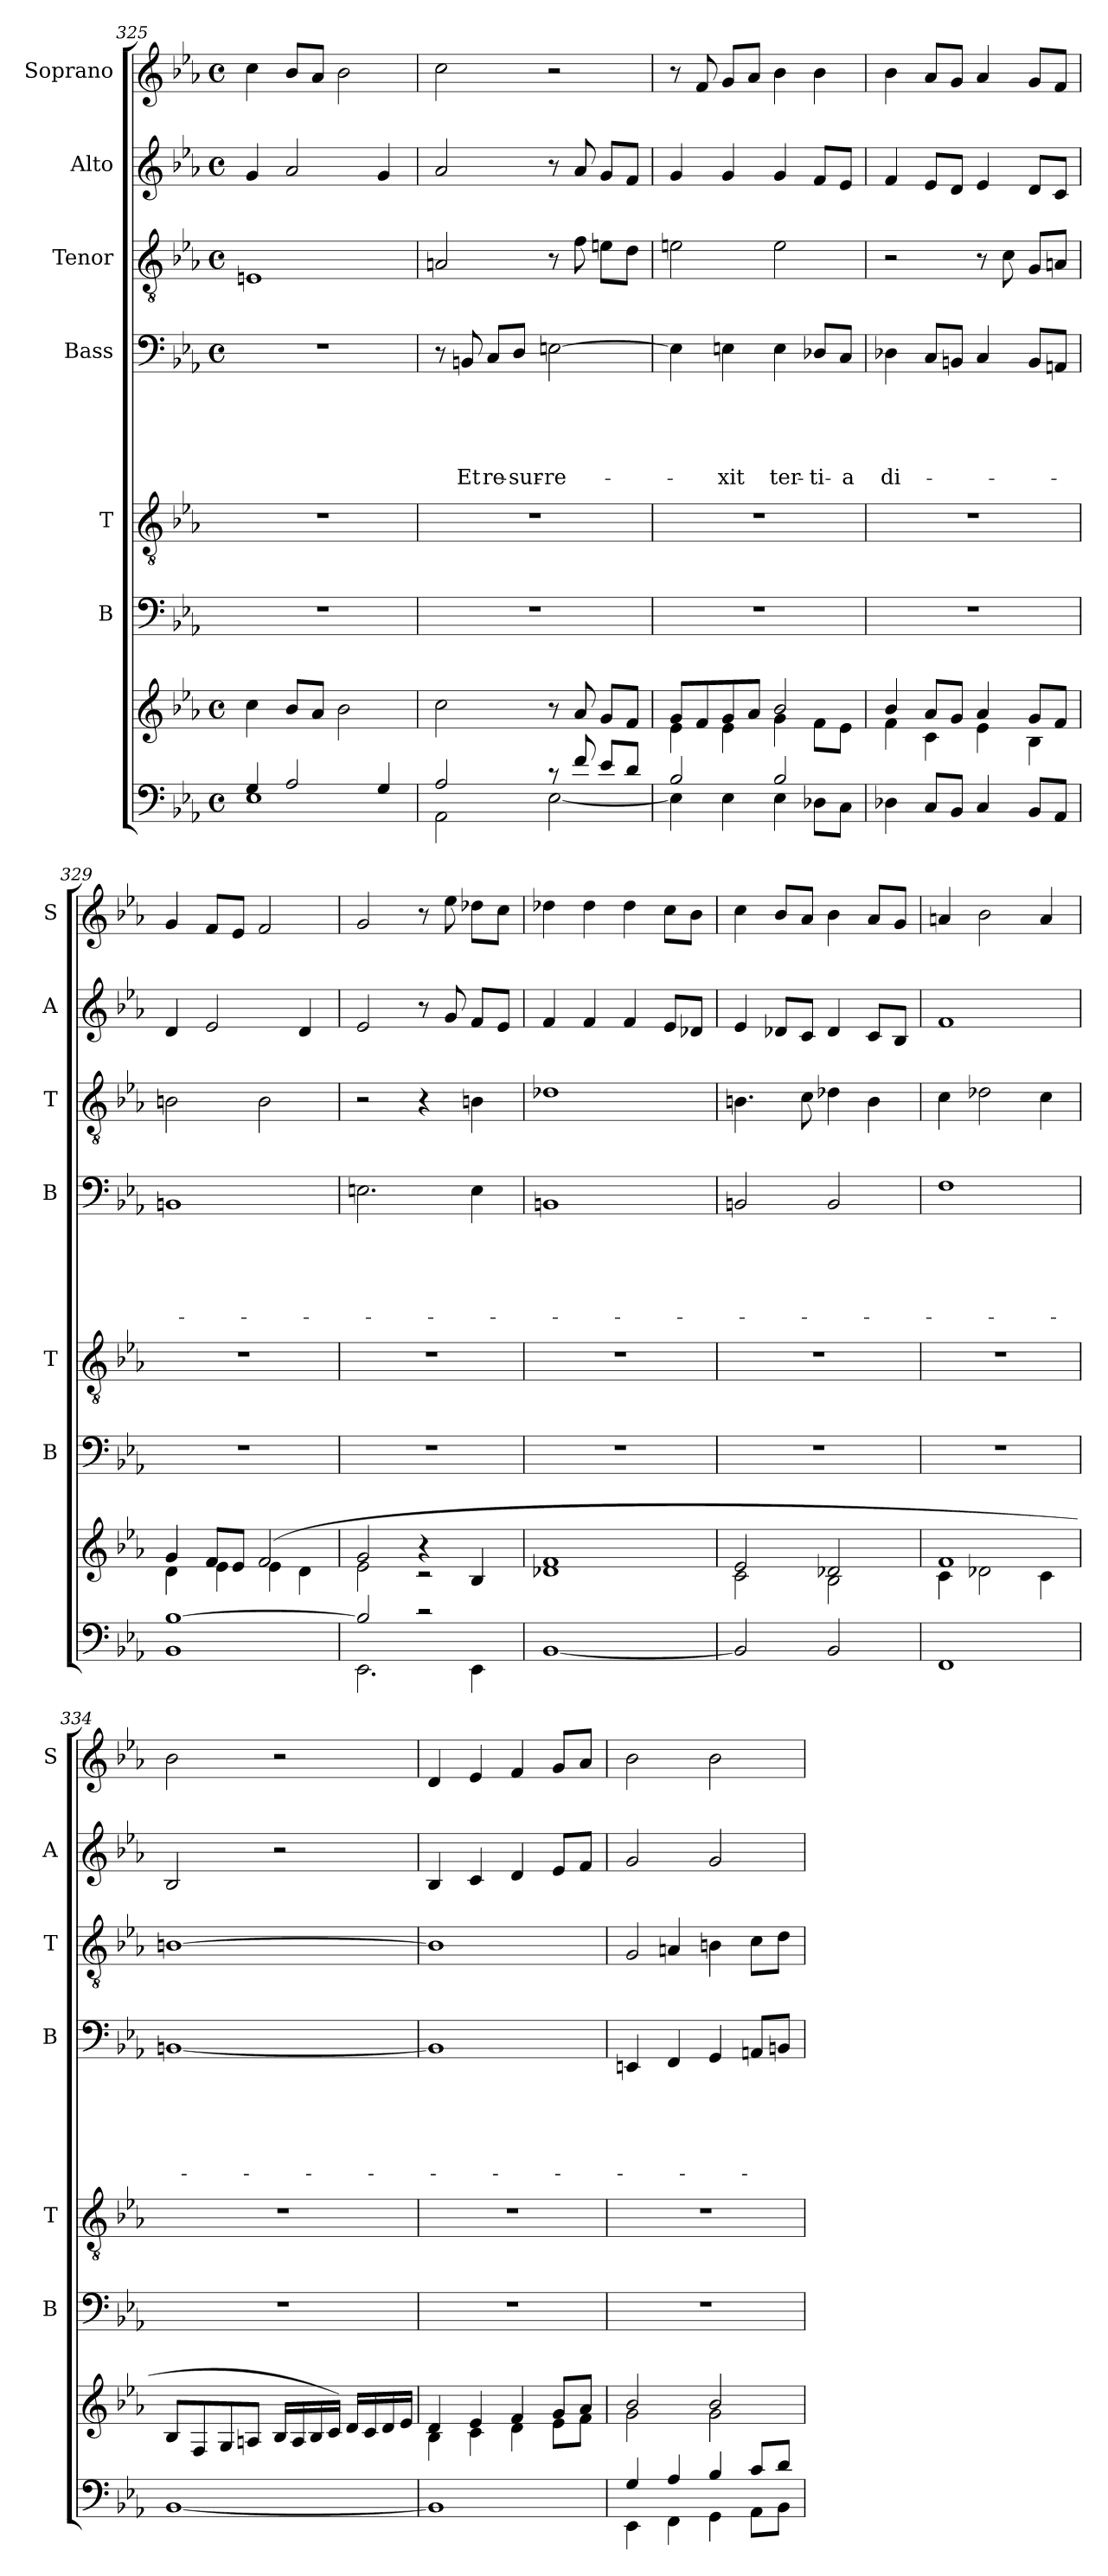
**kern	**kern	**kern	**kern	**kern	**text	**text	**text	**text	**text	**kern	**kern	**kern
*part8	*part7	*part6	*part5	*part4	*part4	*part4	*part4	*part4	*part4	*part3	*part2	*part1
*staff8	*staff7	*staff6	*staff5	*staff4	*staff4	*staff4	*staff4	*staff4	*staff4	*staff3	*staff2	*staff1
*	*	*I"B	*I"T	*I"Bass	*	*	*	*	*	*I"Tenor	*I"Alto	*I"Soprano
*	*	*I'B	*I'T	*I'B	*	*	*	*	*	*I'T	*I'A	*I'S
*clefF4	*clefG2	*clefF4	*clefGv2	*clefF4	*	*	*	*	*	*clefGv2	*clefG2	*clefG2
*k[b-e-a-]	*k[b-e-a-]	*k[b-e-a-]	*k[b-e-a-]	*k[b-e-a-]	*	*	*	*	*	*k[b-e-a-]	*k[b-e-a-]	*k[b-e-a-]
*E-:	*E-:	*E-:	*E-:	*E-:	*	*	*	*	*	*E-:	*E-:	*E-:
*M4/4	*M4/4	*	*	*M4/4	*	*	*	*	*	*M4/4	*M4/4	*M4/4
*met(c)	*met(c)	*	*	*met(c)	*	*	*	*	*	*met(c)	*met(c)	*met(c)
=325	=325	=325	=325	=325	=325	=325	=325	=325	=325	=325	=325	=325
*^	*	*	*	*	*	*	*	*	*	*	*	*
4G/	1E-	4cc\	1r	1r	1r	.	.	.	.	.	1E	4g/	4cc\
2A-/	.	8b-/L	.	.	.	.	.	.	.	.	.	2a-/	8b-/L
.	.	8a-/J	.	.	.	.	.	.	.	.	.	.	8a-/J
.	.	2b-\	.	.	.	.	.	.	.	.	.	.	2b-\
4G/	.	.	.	.	.	.	.	.	.	.	.	4g/	.
=326	=326	=326	=326	=326	=326	=326	=326	=326	=326	=326	=326	=326	=326
2A-/	2AA-\	2cc\	1r	1r	8r	.	.	.	.	.	2A/	2a-/	2cc\
!	!	!	!	!	!	!	!	!	!	!LO:LY:b	!	!	!
.	.	.	.	.	8BB/	.	.	.	.	Et	.	.	.
!	!	!	!	!	!	!	!	!	!	!LO:LY:b	!	!	!
.	.	.	.	.	8C/L	.	.	.	.	re-	.	.	.
!	!	!	!	!	!	!	!	!	!	!LO:LY:b	!	!	!
.	.	.	.	.	8D/J	.	.	.	.	-sur-	.	.	.
!	!	!	!	!	!	!	!	!	!	!LO:LY:b	!	!	!
8rc	[<2E-\	8r	.	.	[>2E\	.	.	.	.	-re-	8r	8r	2r
8f/	.	8a-/	.	.	.	.	.	.	.	.	8f\	8a-/	.
8e-/L	.	8g/L	.	.	.	.	.	.	.	.	8e\L	8g/L	.
8d/J	.	8f/J	.	.	.	.	.	.	.	.	8d\J	8f/J	.
=327	=327	=327	=327	=327	=327	=327	=327	=327	=327	=327	=327	=327	=327
*	*	*^	*	*	*	*	*	*	*	*	*	*	*
2B-/	4E-\]	8g/L	4e-\	1r	1r	4E\]	.	.	.	.	.	2e\	4g/	8r
.	.	8f/	.	.	.	.	.	.	.	.	.	.	.	8f/
!	!	!	!	!	!	!	!	!	!	!	!LO:LY:b	!	!	!
.	4E-\	8g/	4e-\	.	.	4E\	.	.	.	.	-xit	.	4g/	8g/L
.	.	8a-/J	.	.	.	.	.	.	.	.	.	.	.	8a-/J
!	!	!	!	!	!	!	!	!	!	!	!LO:LY:b	!	!	!
2B-/	4E-\	2b-/	4g\	.	.	4E\	.	.	.	.	ter-	2e\	4g/	4b-\
!	!	!	!	!	!	!	!	!	!	!	!LO:LY:b	!	!	!
.	8D-X\L	.	8f\L	.	.	8D-X/L	.	.	.	.	-ti-	.	8f/L	4b-\
!	!	!	!	!	!	!	!	!	!	!	!LO:LY:b	!	!	!
.	8C\J	.	8e-\J	.	.	8C/J	.	.	.	.	-a	.	8e-/J	.
!!LO:PB:g=z
=328	=328	=328	=328	=328	=328	=328	=328	=328	=328	=328	=328	=328	=328	=328
!	!	!	!	!	!	!	!	!	!	!	!LO:LY:b	!	!	!
*v	*v	*	*	*	*	*	*	*	*	*	*	*	*	*
4D-X\	4b-/	4f\	1r	1r	4D-X\	.	.	.	.	di-	2r	4f/	4b-\
8C/L	8a-/L	4c\	.	.	8C/L	.	.	.	.	.	.	8e-/L	8a-/L
8BB-/J	8g/J	.	.	.	8BB/J	.	.	.	.	.	.	8d/J	8g/J
4C/	4a-/	4e-\	.	.	4C/	.	.	.	.	.	8r	4e-/	4a-/
.	.	.	.	.	.	.	.	.	.	.	8c\	.	.
8BB-/L	8g/L	4B-\	.	.	8BB/L	.	.	.	.	.	8G/L	8d/L	8g/L
8AA-/J	8f/J	.	.	.	8AA/J	.	.	.	.	.	8A/J	8c/J	8f/J
=329	=329	=329	=329	=329	=329	=329	=329	=329	=329	=329	=329	=329	=329
1BB- [>1B-	4g/	4d\	1r	1r	1BB	.	.	.	.	.	2B\	4d/	4g/
.	8f/L	(<4e-\	.	.	.	.	.	.	.	.	.	2e-/	8f/L
.	8e-/J	.	.	.	.	.	.	.	.	.	.	.	8e-/J
.	(2f/	4e-\	.	.	.	.	.	.	.	.	2B\	.	2f/
.	.	4d\	.	.	.	.	.	.	.	.	.	4d/	.
=330	=330	=330	=330	=330	=330	=330	=330	=330	=330	=330	=330	=330	=330
*^	*	*	*	*	*	*	*	*	*	*	*	*	*
2B-/]	2.EE-\	2g/	2e-\	1r	1r	2.E\	.	.	.	.	.	2r	2e-/	2g/
2rc	.	4ra	2rc	.	.	.	.	.	.	.	.	4r	8r	8r
.	.	.	.	.	.	.	.	.	.	.	.	.	8g/	8ee-\
.	4EE-\	4B-/	.	.	.	4E\	.	.	.	.	.	4B\	8f/L	8dd-X\L
.	.	.	.	.	.	.	.	.	.	.	.	.	8e-/J	8cc\J
*v	*v	*	*	*	*	*	*	*	*	*	*	*	*	*
*	*v	*v	*	*	*	*	*	*	*	*	*	*	*
=331	=331	=331	=331	=331	=331	=331	=331	=331	=331	=331	=331	=331
[>1BB-	1d-X 1f	1r	1r	1BB	.	.	.	.	.	1d-X	4f/	4dd-X\
.	.	.	.	.	.	.	.	.	.	.	4f/	4dd-\
.	.	.	.	.	.	.	.	.	.	.	4f/	4dd-\
.	.	.	.	.	.	.	.	.	.	.	8e-/L	8cc\L
.	.	.	.	.	.	.	.	.	.	.	8d-X/J	8b-\J
!!LO:PB:g=z
=332	=332	=332	=332	=332	=332	=332	=332	=332	=332	=332	=332	=332
*	*^	*	*	*	*	*	*	*	*	*	*	*
2BB-/]	2e-/	2c\	1r	1r	2BB/	.	.	.	.	.	4.B\	4e-/	4cc\
.	.	.	.	.	.	.	.	.	.	.	.	8d-X/L	8b-/L
.	.	.	.	.	.	.	.	.	.	.	8c\	8c/J	8a-/J
2BB-/	2d-X/	2B-\	.	.	2BB/	.	.	.	.	.	4d-X\	4d-/	4b-\
.	.	.	.	.	.	.	.	.	.	.	4B\	8c/L	8a-/L
.	.	.	.	.	.	.	.	.	.	.	.	8B-/J	8g/J
=333	=333	=333	=333	=333	=333	=333	=333	=333	=333	=333	=333	=333	=333
1FF	1f	4c\	1r	1r	1F	.	.	.	.	.	4c\	1f	4an/
.	.	2d-X\	.	.	.	.	.	.	.	.	2d-X\	.	2b-\
.	.	4c\	.	.	.	.	.	.	.	.	4c\	.	4a/
*	*v	*v	*	*	*	*	*	*	*	*	*	*	*
=334	=334	=334	=334	=334	=334	=334	=334	=334	=334	=334	=334	=334
[<1BB-	8B-/L	1r	1r	[<1BB	.	.	.	.	.	[>1B	2B-/	2b-\
.	8F/	.	.	.	.	.	.	.	.	.	.	.
.	8G/	.	.	.	.	.	.	.	.	.	.	.
.	8An/J	.	.	.	.	.	.	.	.	.	.	.
.	16B-/LL	.	.	.	.	.	.	.	.	.	2r	2r
.	16A/	.	.	.	.	.	.	.	.	.	.	.
.	16B-/	.	.	.	.	.	.	.	.	.	.	.
.	16c/JJ)	.	.	.	.	.	.	.	.	.	.	.
.	16d/LL	.	.	.	.	.	.	.	.	.	.	.
.	16c/	.	.	.	.	.	.	.	.	.	.	.
.	16d/	.	.	.	.	.	.	.	.	.	.	.
.	16e-/JJ	.	.	.	.	.	.	.	.	.	.	.
=335	=335	=335	=335	=335	=335	=335	=335	=335	=335	=335	=335	=335
*	*^	*	*	*	*	*	*	*	*	*	*	*
1BB-]	4d/	4B-\	1r	1r	1BB]	.	.	.	.	.	1B]	4B-/	4d/
.	4e-/	4c\	.	.	.	.	.	.	.	.	.	4c/	4e-/
.	4f/	4d\	.	.	.	.	.	.	.	.	.	4d/	4f/
.	8g/L	8e-\L	.	.	.	.	.	.	.	.	.	8e-/L	8g/L
.	8a-/J	8f\J	.	.	.	.	.	.	.	.	.	8f/J	8a-/J
!!LO:PB:g=z
=336	=336	=336	=336	=336	=336	=336	=336	=336	=336	=336	=336	=336	=336
*^	*	*	*	*	*	*	*	*	*	*	*^	*	*
4G/	4EE-\	2b-/	2g\	1r	1r	4EE/	.	.	.	.	.	2G/	4ryy	2g/	2b-\
4A-/	4FF\	.	.	.	.	4FF/	.	.	.	.	.	.	4A/	.	.
4B-/	4GG\	2b-/	2g\	.	.	4GG/	.	.	.	.	.	2ryy	4B\	2g/	2b-\
8c/L	8AA-\L	.	.	.	.	8AA/L	.	.	.	.	.	.	8c\L	.	.
8d/J	8BB-\J	.	.	.	.	8BB/J	.	.	.	.	.	.	8d\J	.	.
*v	*v	*	*	*	*	*	*	*	*	*	*	*v	*v	*	*
*	*v	*v	*	*	*	*	*	*	*	*	*	*	*
=	=	=	=	=	=	=	=	=	=	=	=	=
*-	*-	*-	*-	*-	*-	*-	*-	*-	*-	*-	*-	*-
